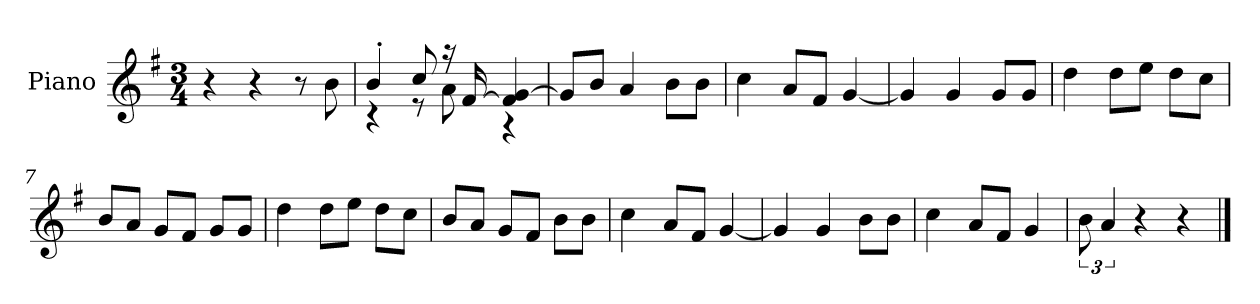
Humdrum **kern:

**kern
*part1
*staff1
*I"Piano
*I'P-no
*clefG2
*k[f#]
*M3/4
*MM175
=1
4r
4r
8r
8b\
=2
*^
4b'/	4r
8cc/	8r
16r	8a\
[16f#/	.
4f#/] [4g/	4r
*v	*v
=3
8g/L]
8b/J
4a/
8b\L
8b\J
=4
4cc\
8a/L
8f#/J
[4g/
=5
4g/]
4g/
8g/L
8g/J
=6
4dd\
8dd\L
8ee\J
8dd\L
8cc\J
=7
8b/L
8a/J
8g/L
8f#/J
8g/L
8g/J
!!LO:LB:g=z
=8
4dd\
8dd\L
8ee\J
8dd\L
8cc\J
=9
8b/L
8a/J
8g/L
8f#/J
8b\L
8b\J
=10
4cc\
8a/L
8f#/J
[4g/
=11
4g/]
4g/
8b\L
8b\J
=12
4cc\
8a/L
8f#/J
4g/
=13
12b\
6a/
4r
4r
==
*-
